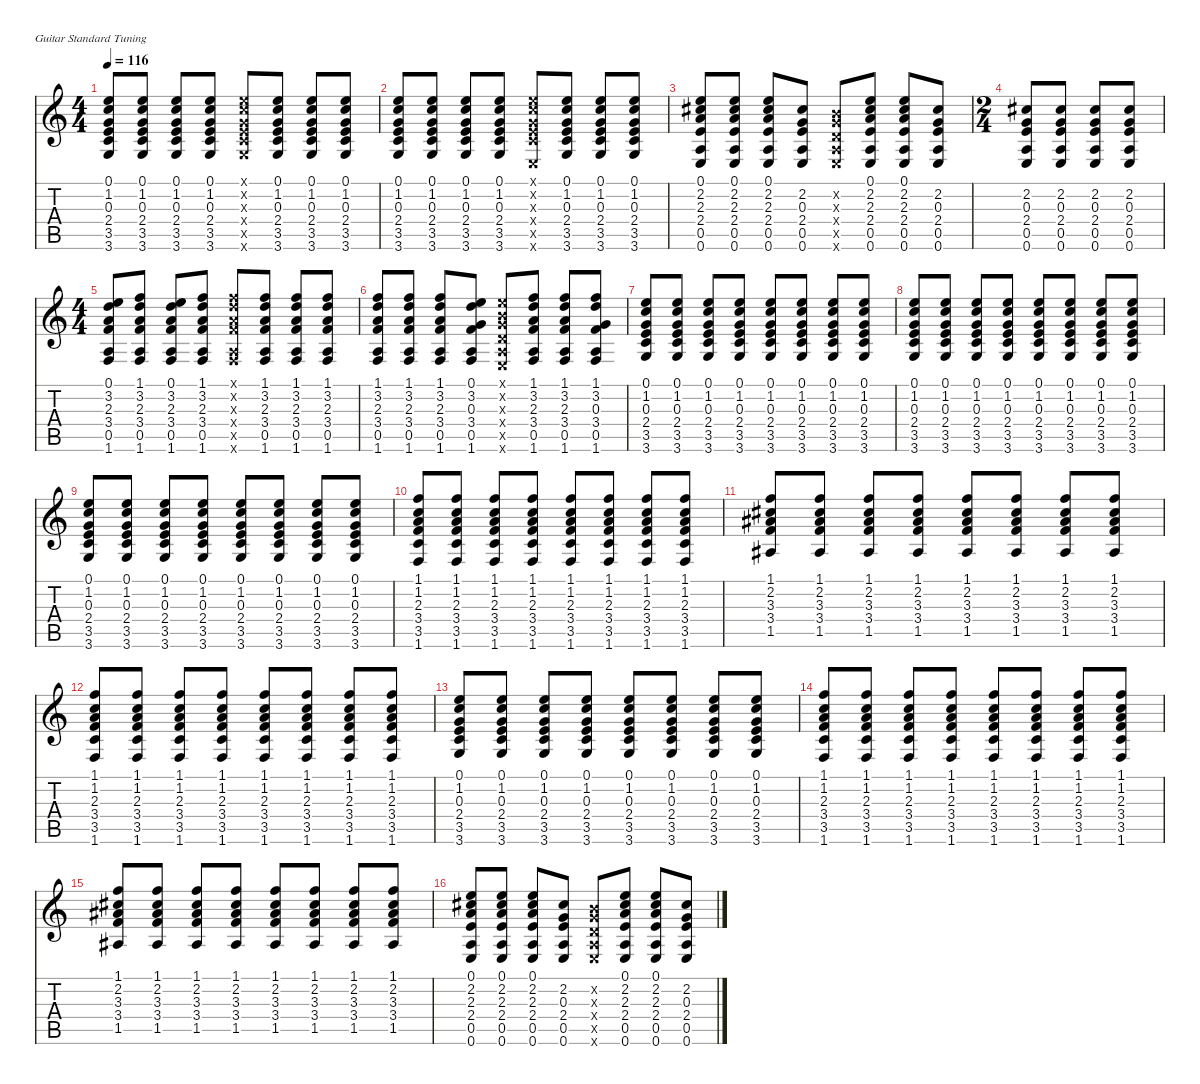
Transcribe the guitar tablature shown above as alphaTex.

\defaultSystemsLayout 4
\hideDynamics
\bracketExtendMode nobrackets
\singleTrackTrackNamePolicy hidden
\multiTrackTrackNamePolicy hidden
\firstSystemTrackNameMode fullname
\firstSystemTrackNameOrientation horizontal
\otherSystemsTrackNameOrientation horizontal
\track ("Ac. 12-Str. Gtr." "s.guit.") {instrument acousticguitarsteel}
\staff {score tabs}
\tuning (E4 B3 G3 D3 A2 E2)
\ts (4 4)
\tempo 116
\clef g2
\ks c
(0.1 1.2 0.3 2.4 3.5 3.6).8{dy f beam Up} (0.1 1.2 0.3 2.4 3.5 3.6).8{beam Up} (0.1 1.2 0.3 2.4 3.5 3.6).8{beam Up} (0.1 1.2 0.3 2.4 3.5 3.6).8{beam Up} (0.1{x} 1.2{x} 0.3{x} 2.4{x} 3.5{x} 3.6{x}).8{beam Up} (0.1 1.2 0.3 2.4 3.5 3.6).8{beam Up} (0.1 1.2 0.3 2.4 3.5 3.6).8{beam Up} (0.1 1.2 0.3 2.4 3.5 3.6).8{beam Up} |
(0.1 1.2 0.3 2.4 3.5 3.6).8{beam Up} (0.1 1.2 0.3 2.4 3.5 3.6).8{beam Up} (0.1 1.2 0.3 2.4 3.5 3.6).8{beam Up} (0.1 1.2 0.3 2.4 3.5 3.6).8{beam Up} (0.1{x} 1.2{x} 0.3{x} 2.4{x} 3.5{x} 0.6{x}).8{beam Up} (0.1 1.2 0.3 2.4 3.5 3.6).8{beam Up} (0.1 1.2 0.3 2.4 3.5 3.6).8{beam Up} (0.1 1.2 0.3 2.4 3.5 3.6).8{beam Up} |
(0.1 2.2{acc #} 2.3 2.4 0.5 0.6).8{beam Up} (0.1 2.2{acc #} 2.3 2.4 0.5 0.6).8{beam Up} (0.1 2.2{acc #} 2.3 2.4 0.5 0.6).8{beam Up} (2.2{acc #} 0.3 2.4 0.5 0.6).8{beam Up} (0.2{x} 0.3{x} 0.4{x} 0.5{x} 0.6{x}).8{beam Up} (0.1 2.2{acc #} 2.3 2.4 0.5 0.6).8{beam Up} (0.1 2.2{acc #} 2.3 2.4 0.5 0.6).8{beam Up} (2.2{acc #} 0.3 2.4 0.5 0.6).8{beam Up} |
\ts (2 4)
(2.2{acc #} 0.3 2.4 0.5 0.6).8{beam Up} (2.2{acc #} 0.3 2.4 0.5 0.6).8{beam Up} (2.2{acc #} 0.3 2.4 0.5 0.6).8{beam Up} (2.2{acc #} 0.3 2.4 0.5 0.6).8{beam Up} |
\ts (4 4)
(0.1 3.2 2.3 3.4 0.5 1.6).8{beam Up} (1.1 3.2 2.3 3.4 0.5 1.6).8{beam Up} (0.1 3.2 2.3 3.4 0.5 1.6).8{beam Up} (1.1 3.2 2.3 3.4 0.5 1.6).8{beam Up} (1.1{x} 3.2{x} 2.3{x} 3.4{x} 0.5{x} 1.6{x}).8{beam Up} (1.1 3.2 2.3 3.4 0.5 1.6).8{beam Up} (1.1 3.2 2.3 3.4 0.5 1.6).8{beam Up} (1.1 3.2 2.3 3.4 0.5 1.6).8{beam Up} |
(1.1 3.2 2.3 3.4 0.5 1.6).8{beam Up} (1.1 3.2 2.3 3.4 0.5 1.6).8{beam Up} (1.1 3.2 2.3 3.4 0.5 1.6).8{beam Up} (0.1 3.2 0.3 3.4 0.5 1.6).8{beam Up} (0.1{x} 0.2{x} 0.3{x} 0.4{x} 0.5{x} 0.6{x}).8{beam Up} (1.1 3.2 2.3 3.4 0.5 1.6).8{beam Up} (1.1 3.2 2.3 3.4 0.5 1.6).8{beam Up} (1.1 3.2 0.3 3.4 0.5 1.6).8{beam Up} |
(0.1 1.2 0.3 2.4 3.5 3.6).8{beam Up} (0.1 1.2 0.3 2.4 3.5 3.6).8{beam Up} (0.1 1.2 0.3 2.4 3.5 3.6).8{beam Up} (0.1 1.2 0.3 2.4 3.5 3.6).8{beam Up} (0.1 1.2 0.3 2.4 3.5 3.6).8{beam Up} (0.1 1.2 0.3 2.4 3.5 3.6).8{beam Up} (0.1 1.2 0.3 2.4 3.5 3.6).8{beam Up} (0.1 1.2 0.3 2.4 3.5 3.6).8{beam Up} |
(0.1 1.2 0.3 2.4 3.5 3.6).8{beam Up} (0.1 1.2 0.3 2.4 3.5 3.6).8{beam Up} (0.1 1.2 0.3 2.4 3.5 3.6).8{beam Up} (0.1 1.2 0.3 2.4 3.5 3.6).8{beam Up} (0.1 1.2 0.3 2.4 3.5 3.6).8{beam Up} (0.1 1.2 0.3 2.4 3.5 3.6).8{beam Up} (0.1 1.2 0.3 2.4 3.5 3.6).8{beam Up} (0.1 1.2 0.3 2.4 3.5 3.6).8{beam Up} |
(0.1 1.2 0.3 2.4 3.5 3.6).8{beam Up} (0.1 1.2 0.3 2.4 3.5 3.6).8{beam Up} (0.1 1.2 0.3 2.4 3.5 3.6).8{beam Up} (0.1 1.2 0.3 2.4 3.5 3.6).8{beam Up} (0.1 1.2 0.3 2.4 3.5 3.6).8{beam Up} (0.1 1.2 0.3 2.4 3.5 3.6).8{beam Up} (0.1 1.2 0.3 2.4 3.5 3.6).8{beam Up} (0.1 1.2 0.3 2.4 3.5 3.6).8{beam Up} |
(1.1 1.2 2.3 3.4 3.5 1.6).8{beam Up} (1.1 1.2 2.3 3.4 3.5 1.6).8{beam Up} (1.1 1.2 2.3 3.4 3.5 1.6).8{beam Up} (1.1 1.2 2.3 3.4 3.5 1.6).8{beam Up} (1.1 1.2 2.3 3.4 3.5 1.6).8{beam Up} (1.1 1.2 2.3 3.4 3.5 1.6).8{beam Up} (1.1 1.2 2.3 3.4 3.5 1.6).8{beam Up} (1.1 1.2 2.3 3.4 3.5 1.6).8{beam Up} |
(1.1 2.2{acc #} 3.3{acc #} 3.4 1.5{acc #}).8{beam Up} (1.1 2.2{acc #} 3.3{acc #} 3.4 1.5{acc #}).8{beam Up} (1.1 2.2{acc #} 3.3{acc #} 3.4 1.5{acc #}).8{beam Up} (1.1 2.2{acc #} 3.3{acc #} 3.4 1.5{acc #}).8{beam Up} (1.1 2.2{acc #} 3.3{acc #} 3.4 1.5{acc #}).8{beam Up} (1.1 2.2{acc #} 3.3{acc #} 3.4 1.5{acc #}).8{beam Up} (1.1 2.2{acc #} 3.3{acc #} 3.4 1.5{acc #}).8{beam Up} (1.1 2.2{acc #} 3.3{acc #} 3.4 1.5{acc #}).8{beam Up} |
(1.1 1.2 2.3 3.4 3.5 1.6).8{beam Up} (1.1 1.2 2.3 3.4 3.5 1.6).8{beam Up} (1.1 1.2 2.3 3.4 3.5 1.6).8{beam Up} (1.1 1.2 2.3 3.4 3.5 1.6).8{beam Up} (1.1 1.2 2.3 3.4 3.5 1.6).8{beam Up} (1.1 1.2 2.3 3.4 3.5 1.6).8{beam Up} (1.1 1.2 2.3 3.4 3.5 1.6).8{beam Up} (1.1 1.2 2.3 3.4 3.5 1.6).8{beam Up} |
(0.1 1.2 0.3 2.4 3.5 3.6).8{beam Up} (0.1 1.2 0.3 2.4 3.5 3.6).8{beam Up} (0.1 1.2 0.3 2.4 3.5 3.6).8{beam Up} (0.1 1.2 0.3 2.4 3.5 3.6).8{beam Up} (0.1 1.2 0.3 2.4 3.5 3.6).8{beam Up} (0.1 1.2 0.3 2.4 3.5 3.6).8{beam Up} (0.1 1.2 0.3 2.4 3.5 3.6).8{beam Up} (0.1 1.2 0.3 2.4 3.5 3.6).8{beam Up} |
(1.1 1.2 2.3 3.4 3.5 1.6).8{beam Up} (1.1 1.2 2.3 3.4 3.5 1.6).8{beam Up} (1.1 1.2 2.3 3.4 3.5 1.6).8{beam Up} (1.1 1.2 2.3 3.4 3.5 1.6).8{beam Up} (1.1 1.2 2.3 3.4 3.5 1.6).8{beam Up} (1.1 1.2 2.3 3.4 3.5 1.6).8{beam Up} (1.1 1.2 2.3 3.4 3.5 1.6).8{beam Up} (1.1 1.2 2.3 3.4 3.5 1.6).8{beam Up} |
(1.1 2.2{acc #} 3.3{acc #} 3.4 1.5{acc #}).8{beam Up} (1.1 2.2{acc #} 3.3{acc #} 3.4 1.5{acc #}).8{beam Up} (1.1 2.2{acc #} 3.3{acc #} 3.4 1.5{acc #}).8{beam Up} (1.1 2.2{acc #} 3.3{acc #} 3.4 1.5{acc #}).8{beam Up} (1.1 2.2{acc #} 3.3{acc #} 3.4 1.5{acc #}).8{beam Up} (1.1 2.2{acc #} 3.3{acc #} 3.4 1.5{acc #}).8{beam Up} (1.1 2.2{acc #} 3.3{acc #} 3.4 1.5{acc #}).8{beam Up} (1.1 2.2{acc #} 3.3{acc #} 3.4 1.5{acc #}).8{beam Up} |
(0.1 2.2{acc #} 2.3 2.4 0.5 0.6).8{beam Up} (0.1 2.2{acc #} 2.3 2.4 0.5 0.6).8{beam Up} (0.1 2.2{acc #} 2.3 2.4 0.5 0.6).8{beam Up} (2.2{acc #} 0.3 2.4 0.5 0.6).8{beam Up} (0.2{x} 0.3{x} 0.4{x} 0.5{x} 0.6{x}).8{beam Up} (0.1 2.2{acc #} 2.3 2.4 0.5 0.6).8{beam Up} (0.1 2.2{acc #} 2.3 2.4 0.5 0.6).8{beam Up} (2.2{acc #} 0.3 2.4 0.5 0.6).8{beam Up}
